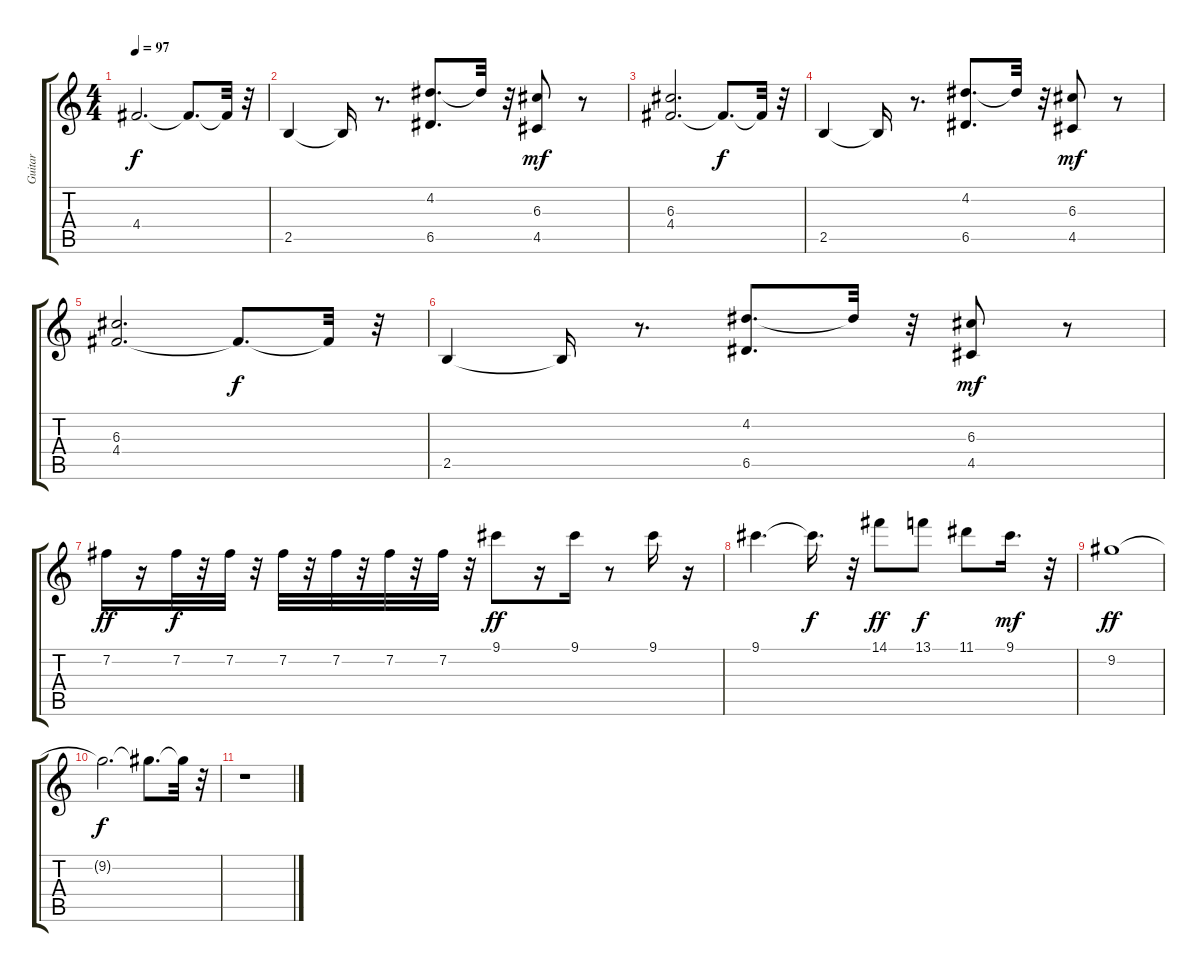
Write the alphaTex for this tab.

\track ("Guitar" "Guitar") {instrument overdrivenguitar}
\staff {score tabs}
\tuning (E4 B3 G3 D3 A2 E2) {hide}
\ts (4 4)
\tempo 97
\clef g2
\ks c
4.4.2{d dy f} 4.4{t}.8{d} 4.4{t}.32 r.32 |
2.5.4 2.5{t}.16 r.8{d} (4.2 6.5).8{d} 4.2{t}.32 r.32 (6.3 4.5).8{dy mf} r.8 |
(6.3 4.4).2{d} 4.4{t}.8{d dy f} 4.4{t}.32 r.32 |
2.5.4 2.5{t}.16 r.8{d} (4.2 6.5).8{d} 4.2{t}.32 r.32 (6.3 4.5).8{dy mf} r.8 |
(6.3 4.4).2{d} 4.4{t}.8{d dy f} 4.4{t}.32 r.32 |
2.5.4 2.5{t}.16 r.8{d} (4.2 6.5).8{d} 4.2{t}.32 r.32 (6.3 4.5).8{dy mf} r.8 |
7.2.16{dy ff} r.16 7.2.32{dy f} r.32 7.2.32 r.32 7.2.32 r.32 7.2.32 r.32 7.2.32 r.32 7.2.32 r.32 9.1.8{dy ff} r.16 9.1.16 r.8 9.1.16 r.16 |
9.1.4{d} 9.1{t}.16{d dy f} r.32 14.1.8{dy ff} 13.1.8{dy f} 11.1.8 9.1.16{d dy mf} r.32 |
9.2.1{dy ff} |
9.2{t}.2{d dy f} 9.2{t}.8{d} 9.2{t}.32 r.32 |
r.1
